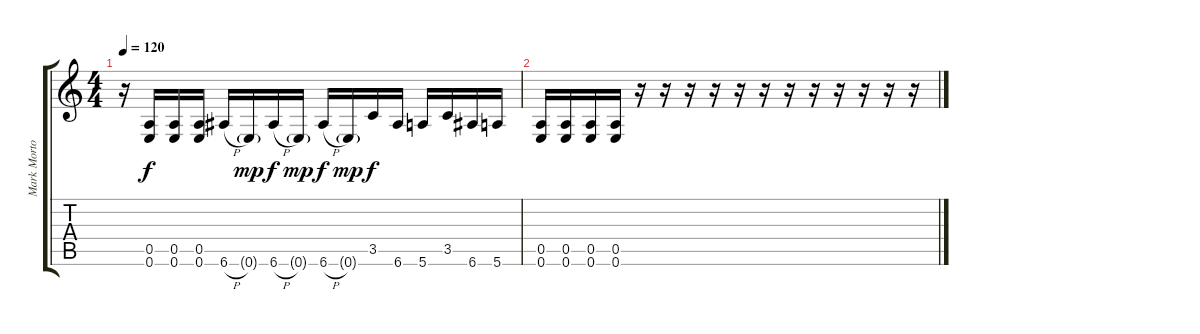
\track ("Mark Morton" "Mark Morto") {instrument distortionguitar}
\staff {score tabs}
\tuning (E4 B3 G3 D3 A2 E2) {hide}
\ts (4 4)
\tempo 120
\clef g2
\ks c
r.16{dy f} (0.5 0.6).16 (0.5 0.6).16 (0.5 0.6).16 6.6{h}.16 0.6{g}.16{dy mp} 6.6{h}.16{dy f} 0.6{g}.16{dy mp} 6.6{h}.16{dy f} 0.6{g}.16{dy mp} 3.5.16{dy f} 6.6.16 5.6.16 3.5.16 6.6.16 5.6.16 |
(0.5 0.6).16 (0.5 0.6).16 (0.5 0.6).16 (0.5 0.6).16 r.16 r.16 r.16 r.16 r.16 r.16 r.16 r.16 r.16 r.16 r.16 r.16
